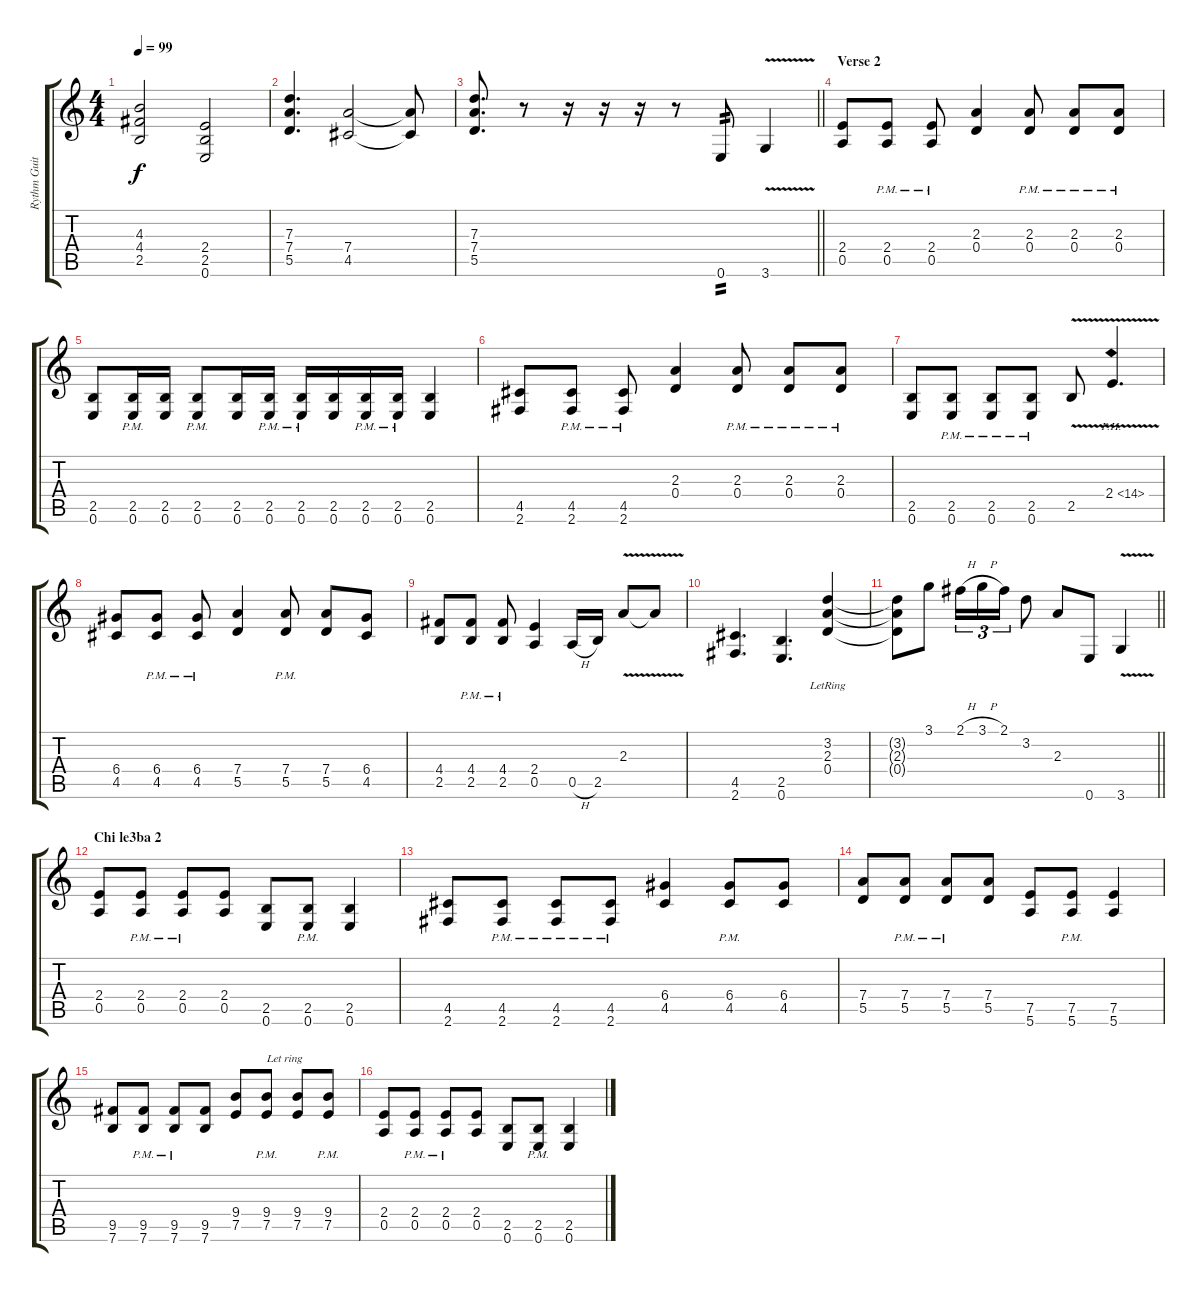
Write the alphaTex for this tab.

\track ("Rythm Guitar" "Rythm Guit") {instrument distortionguitar}
\staff {score tabs}
\tuning (E4 B3 G3 D3 A2 E2) {hide}
\ts (4 4)
\tempo 99
\clef g2
\ks c
(4.3 4.4 2.5).2{dy f} (2.4 2.5 0.6).2 |
(7.3 7.4 5.5).4{d} (7.4 4.5).2 (7.4{t} 4.5{t}).8 |
\barLineRight lightlight
(7.3 7.4 5.5).8{d} r.8 r.16 r.16 r.16 r.8 0.6.8{tp 2} 3.6{v}.4 |
\section ("" "Verse 2")
(2.4 0.5).8 (2.4{pm} 0.5{pm}).8 (2.4{pm} 0.5{pm}).8 (2.3 0.4).4 (2.3{pm} 0.4{pm}).8 (2.3{pm} 0.4{pm}).8 (2.3{pm} 0.4{pm}).8 |
(2.5 0.6).8 (2.5{pm} 0.6{pm}).16 (2.5 0.6).16 (2.5{pm} 0.6{pm}).8 (2.5 0.6).16 (2.5{pm} 0.6{pm}).16 (2.5{pm} 0.6{pm}).16 (2.5 0.6).16 (2.5{pm} 0.6{pm}).16 (2.5{pm} 0.6{pm}).16 (2.5 0.6).4 |
(4.5 2.6).8 (4.5{pm} 2.6{pm}).8 (4.5{pm} 2.6{pm}).8 (2.3 0.4).4 (2.3{pm} 0.4{pm}).8 (2.3{pm} 0.4{pm}).8 (2.3{pm} 0.4{pm}).8 |
(2.5 0.6).8 (2.5{pm} 0.6{pm}).8 (2.5{pm} 0.6{pm}).8 (2.5{pm} 0.6{pm}).8 2.5{v}.8 2.4{ph 12 v}.4{d} |
(6.4 4.5).8 (6.4{pm} 4.5{pm}).8 (6.4{pm} 4.5{pm}).8 (7.4 5.5).4 (7.4{pm} 5.5{pm}).8 (7.4 5.5).8 (6.4 4.5).8 |
(4.4 2.5).8 (4.4{pm} 2.5{pm}).8 (4.4{pm} 2.5{pm}).8 (2.4 0.5).4 0.5{h}.16 2.5.16 2.3{v}.8 2.3{t}.8 |
(4.5 2.6).4{d} (2.5 0.6).4{d} (3.2{lr} 2.3 0.4{lr}).4 |
\barLineRight lightlight
(3.2{t} 2.3{t} 0.4{t}).8 3.1.8 2.1{h}.16{tu (3 2)} 3.1{h}.16{tu (3 2)} 2.1.16{tu (3 2)} 3.2.8 2.3.8 0.6.8 3.6{v}.4 |
\section ("" "Chi le3ba 2")
(2.4 0.5).8 (2.4{pm} 0.5{pm}).8 (2.4{pm} 0.5{pm}).8 (2.4 0.5).8 (2.5 0.6).8 (2.5{pm} 0.6{pm}).8 (2.5 0.6).4 |
(4.5 2.6).8 (4.5{pm} 2.6{pm}).8 (4.5{pm} 2.6{pm}).8 (4.5{pm} 2.6{pm}).8 (6.4 4.5).4 (6.4{pm} 4.5{pm}).8 (6.4 4.5).8 |
(7.4 5.5).8 (7.4{pm} 5.5{pm}).8 (7.4{pm} 5.5{pm}).8 (7.4 5.5).8 (7.5 5.6).8 (7.5{pm} 5.6{pm}).8 (7.5 5.6).4 |
(9.5 7.6).8 (9.5{pm} 7.6{pm}).8 (9.5{pm} 7.6{pm}).8 (9.5 7.6).8 (9.4 7.5).8 (9.4{pm} 7.5{pm}).8{txt "Let ring"} (9.4 7.5).8 (9.4{pm} 7.5{pm}).8 |
(2.4 0.5).8 (2.4{pm} 0.5{pm}).8 (2.4{pm} 0.5{pm}).8 (2.4 0.5).8 (2.5 0.6).8 (2.5{pm} 0.6{pm}).8 (2.5 0.6).4
